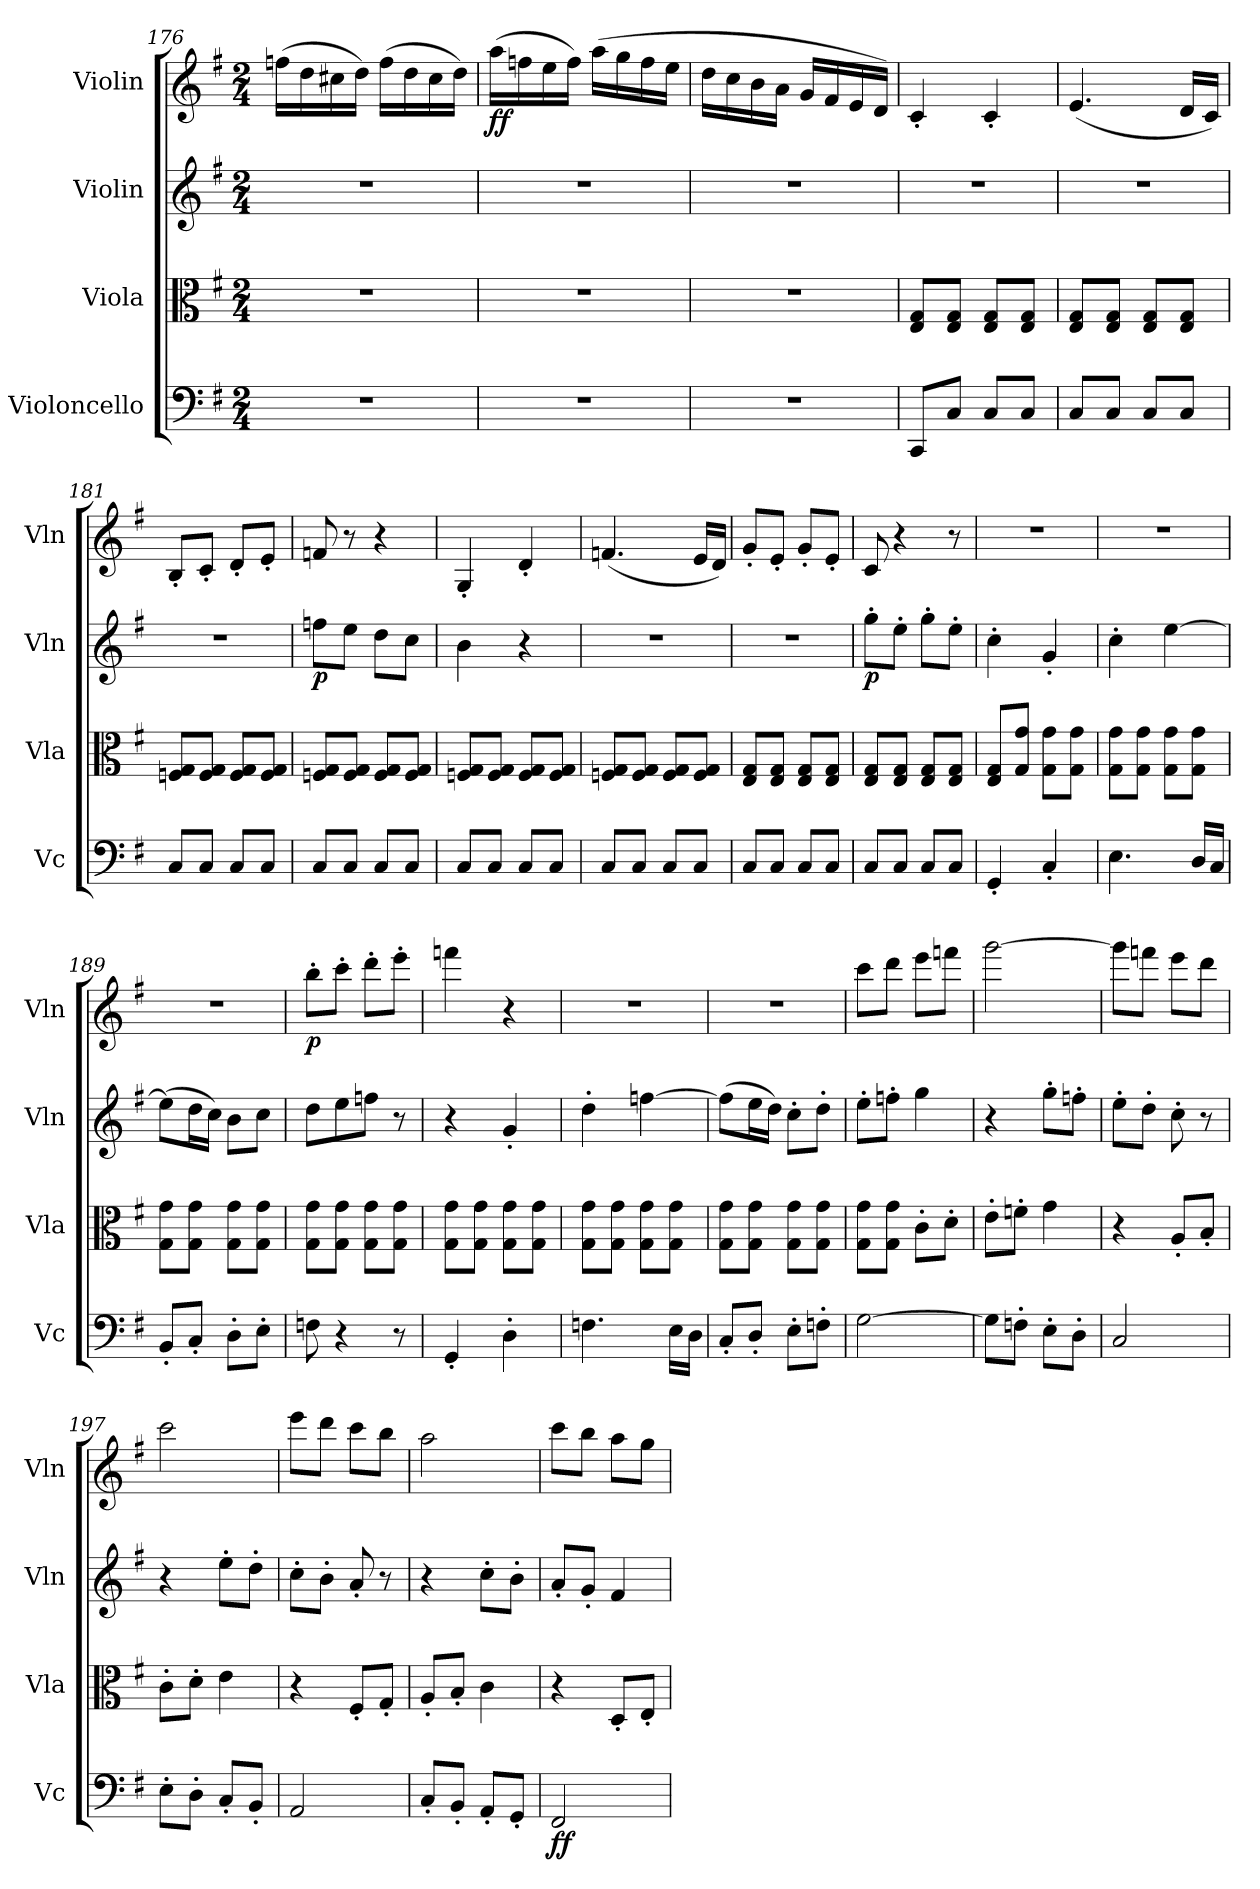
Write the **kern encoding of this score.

**kern	**dynam	**kern	**kern	**dynam	**kern	**dynam
*part4	*part4	*part3	*part2	*part2	*part1	*part1
*staff4	*staff4	*staff3	*staff2	*staff2	*staff1	*staff1
*I"Violoncello	*	*I"Viola	*I"Violin	*	*I"Violin	*
*I'Vc	*	*I'Vla	*I'Vln	*	*I'Vln	*
*clefF4	*	*clefC3	*clefG2	*	*clefG2	*
*k[f#]	*	*k[f#]	*k[f#]	*	*k[f#]	*
*M2/4	*	*M2/4	*M2/4	*	*M2/4	*
=176	=176	=176	=176	=176	=176	=176
2r	.	2r	2r	.	(16ffn\LL	.
.	.	.	.	.	16dd\	.
.	.	.	.	.	16cc#X\	.
.	.	.	.	.	16dd\JJ)	.
.	.	.	.	.	(16ff\LL	.
.	.	.	.	.	16dd\	.
.	.	.	.	.	16cc#\	.
.	.	.	.	.	16dd\JJ)	.
=177	=177	=177	=177	=177	=177	=177
2r	.	2r	2r	.	(16aa\LL	ff
.	.	.	.	.	16ffn\	.
.	.	.	.	.	16ee\	.
.	.	.	.	.	16ff\JJ)	.
.	.	.	.	.	(16aa\LL	.
.	.	.	.	.	16gg\	.
.	.	.	.	.	16ff\	.
.	.	.	.	.	16ee\JJ	.
=178	=178	=178	=178	=178	=178	=178
2r	.	2r	2r	.	16dd\LL	.
.	.	.	.	.	16cc\	.
.	.	.	.	.	16b\	.
.	.	.	.	.	16a\JJ	.
.	.	.	.	.	16g/LL	.
.	.	.	.	.	16f#/	.
.	.	.	.	.	16e/	.
.	.	.	.	.	16d/JJ)	.
=179	=179	=179	=179	=179	=179	=179
8CC/L	.	8E/ 8G/L	2r	.	4c'/	.
8C/J	.	8E/ 8G/J	.	.	.	.
8C/L	.	8E/ 8G/L	.	.	4c'/	.
8C/J	.	8E/ 8G/J	.	.	.	.
=180	=180	=180	=180	=180	=180	=180
8C/L	.	8E/ 8G/L	2r	.	(4.e/	.
8C/J	.	8E/ 8G/J	.	.	.	.
8C/L	.	8E/ 8G/L	.	.	.	.
8C/J	.	8E/ 8G/J	.	.	16d/LL	.
.	.	.	.	.	16c/JJ)	.
=181	=181	=181	=181	=181	=181	=181
8C/L	.	8Fn/ 8G/L	2r	.	8B'/L	.
8C/J	.	8F/ 8G/J	.	.	8c'/J	.
8C/L	.	8F/ 8G/L	.	.	8d'/L	.
8C/J	.	8F/ 8G/J	.	.	8e'/J	.
=182	=182	=182	=182	=182	=182	=182
8C/L	.	8Fn/ 8G/L	8ffn\L	p	8fn/	.
8C/J	.	8F/ 8G/J	8ee\J	.	8r	.
8C/L	.	8F/ 8G/L	8dd\L	.	4r	.
8C/J	.	8F/ 8G/J	8cc\J	.	.	.
=183	=183	=183	=183	=183	=183	=183
8C/L	.	8Fn/ 8G/L	4b\	.	4G'/	.
8C/J	.	8F/ 8G/J	.	.	.	.
8C/L	.	8F/ 8G/L	4r	.	4d'/	.
8C/J	.	8F/ 8G/J	.	.	.	.
=184	=184	=184	=184	=184	=184	=184
8C/L	.	8Fn/ 8G/L	2r	.	(4.fn/	.
8C/J	.	8F/ 8G/J	.	.	.	.
8C/L	.	8F/ 8G/L	.	.	.	.
8C/J	.	8F/ 8G/J	.	.	16e/LL	.
.	.	.	.	.	16d/JJ)	.
=185	=185	=185	=185	=185	=185	=185
8C/L	.	8E/ 8G/L	2r	.	8g'/L	.
8C/J	.	8E/ 8G/J	.	.	8e'/J	.
8C/L	.	8E/ 8G/L	.	.	8g'/L	.
8C/J	.	8E/ 8G/J	.	.	8e'/J	.
=186	=186	=186	=186	=186	=186	=186
8C/L	.	8E/ 8G/L	8gg'\L	p	8c/	.
8C/J	.	8E/ 8G/J	8ee'\J	.	4r	.
8C/L	.	8E/ 8G/L	8gg'\L	.	.	.
8C/J	.	8E/ 8G/J	8ee'\J	.	8r	.
=187	=187	=187	=187	=187	=187	=187
4GG'/	.	8E/ 8G/L	4cc'\	.	2r	.
.	.	8G/ 8g/J	.	.	.	.
4C'/	.	8G\ 8g\L	4g'/	.	.	.
.	.	8G\ 8g\J	.	.	.	.
=188	=188	=188	=188	=188	=188	=188
4.E\	.	8G\ 8g\L	4cc'\	.	2r	.
.	.	8G\ 8g\J	.	.	.	.
.	.	8G\ 8g\L	[4ee\	.	.	.
16D/LL	.	8G\ 8g\J	.	.	.	.
16C/JJ	.	.	.	.	.	.
=189	=189	=189	=189	=189	=189	=189
8BB'/L	.	8G\ 8g\L	(8ee\L]	.	2r	.
8C'/J	.	8G\ 8g\J	16dd\L	.	.	.
.	.	.	16cc\JJ)	.	.	.
8D'\L	.	8G\ 8g\L	8b\L	.	.	.
8E'\J	.	8G\ 8g\J	8cc\J	.	.	.
=190	=190	=190	=190	=190	=190	=190
8Fn\	.	8G\ 8g\L	8dd\L	.	8bb'\L	p
4r	.	8G\ 8g\J	8ee\	.	8ccc'\J	.
.	.	8G\ 8g\L	8ffn\J	.	8ddd'\L	.
8r	.	8G\ 8g\J	8r	.	8eee'\J	.
=191	=191	=191	=191	=191	=191	=191
4GG'/	.	8G\ 8g\L	4r	.	4fffn\	.
.	.	8G\ 8g\J	.	.	.	.
4D'\	.	8G\ 8g\L	4g'/	.	4r	.
.	.	8G\ 8g\J	.	.	.	.
=192	=192	=192	=192	=192	=192	=192
4.Fn\	.	8G\ 8g\L	4dd'\	.	2r	.
.	.	8G\ 8g\J	.	.	.	.
.	.	8G\ 8g\L	[4ffn\	.	.	.
16E\LL	.	8G\ 8g\J	.	.	.	.
16D\JJ	.	.	.	.	.	.
=193	=193	=193	=193	=193	=193	=193
8C'/L	.	8G\ 8g\L	(8ffn\L]	.	2r	.
8D'/J	.	8G\ 8g\J	16ee\L	.	.	.
.	.	.	16dd\JJ)	.	.	.
8E'\L	.	8G\ 8g\L	8cc'\L	.	.	.
8Fn'\J	.	8G\ 8g\J	8dd'\J	.	.	.
=194	=194	=194	=194	=194	=194	=194
[2G\	.	8G\ 8g\L	8ee'\L	.	8ccc\L	.
.	.	8G\ 8g\J	8ffn'\J	.	8ddd\J	.
.	.	8c'\L	4gg\	.	8eee\L	.
.	.	8d'\J	.	.	8fffn\J	.
=195	=195	=195	=195	=195	=195	=195
8G\L]	.	8e'\L	4r	.	[2ggg\	.
8Fn'\J	.	8fn'\J	.	.	.	.
8E'\L	.	4g\	8gg'\L	.	.	.
8D'\J	.	.	8ffn'\J	.	.	.
=196	=196	=196	=196	=196	=196	=196
2C/	.	4r	8ee'\L	.	8ggg\L]	.
.	.	.	8dd'\J	.	8fffn\J	.
.	.	8A'/L	8cc'\	.	8eee\L	.
.	.	8B'/J	8r	.	8ddd\J	.
=197	=197	=197	=197	=197	=197	=197
8E'\L	.	8c'\L	4r	.	2ccc\	.
8D'\J	.	8d'\J	.	.	.	.
8C'/L	.	4e\	8ee'\L	.	.	.
8BB'/J	.	.	8dd'\J	.	.	.
=198	=198	=198	=198	=198	=198	=198
2AA/	.	4r	8cc'\L	.	8eee\L	.
.	.	.	8b'\J	.	8ddd\J	.
.	.	8F#'/L	8a'/	.	8ccc\L	.
.	.	8G'/J	8r	.	8bb\J	.
=199	=199	=199	=199	=199	=199	=199
8C'/L	.	8A'/L	4r	.	2aa\	.
8BB'/J	.	8B'/J	.	.	.	.
8AA'/L	.	4c\	8cc'\L	.	.	.
8GG'/J	.	.	8b'\J	.	.	.
=200	=200	=200	=200	=200	=200	=200
2FF#/	ff	4r	8a'/L	.	8ccc\L	.
.	.	.	8g'/J	.	8bb\J	.
.	.	8D'/L	4f#/	.	8aa\L	.
.	.	8E'/J	.	.	8gg\J	.
=	=	=	=	=	=	=
*-	*-	*-	*-	*-	*-	*-
